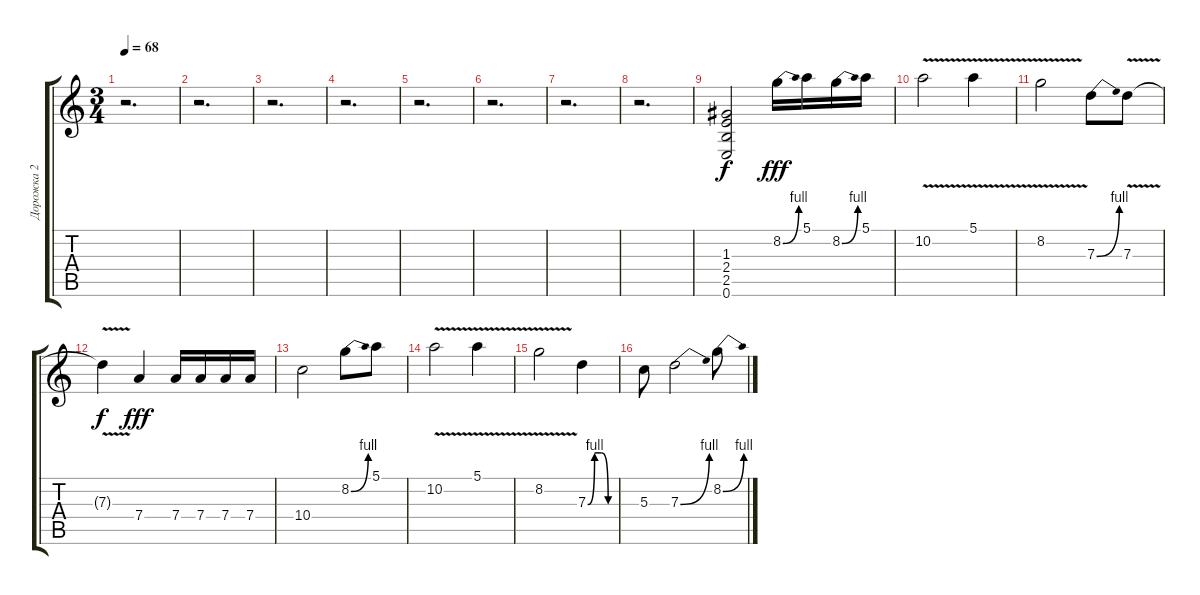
\track ("Дорожка 2" "Дорожка 2") {instrument distortionguitar}
\staff {score tabs}
\tuning (E4 B3 G3 D3 A2 E2) {hide}
\ts (3 4)
\tempo 68
\clef g2
\ks c
r.2{d dy f instrument distortionguitar} |
r.2{d} |
r.2{d} |
r.2{d} |
r.2{d} |
r.2{d} |
r.2{d} |
r.2{d} |
(1.3 2.4 2.5 0.6).2 8.2{be (bend 0 0 60 4)}.16{dy fff} 5.1.16 8.2{be (bend 0 0 60 4)}.16 5.1.16 |
10.2{v}.2 5.1{v}.4 |
8.2{v}.2 7.3{be (bend 0 0 60 4)}.8 7.3{v}.8 |
7.3{t}.4{dy f} 7.4.4{dy fff} 7.4.16 7.4.16 7.4.16 7.4.16 |
10.4.2 8.2{be (bend 0 0 60 4)}.8 5.1.8 |
10.2{v}.2 5.1{v}.4 |
8.2{v}.2 7.3{be (custom 0 0 15 4 30 4 45 0 60 0)}.4 |
5.3.8 7.3{be (bend 0 0 60 4)}.2 8.2{be (bend 0 0 60 4)}.8
